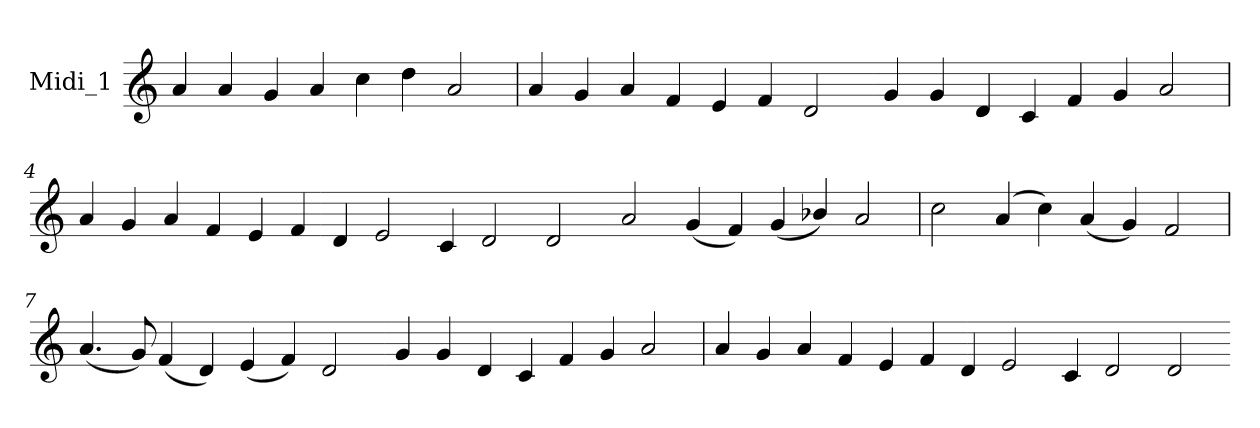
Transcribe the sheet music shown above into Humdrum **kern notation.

**kern
*part1
*staff1
*I"Midi_1
*clefG2
*k[]
*C:
=1
4a
4a
4g
4a
4cc
4dd
2a
=2
4a
4g
4a
4f
4e
4f
2d
!!LO:LB:g=z
=3-
4g
4g
4d
4c
4f
4g
2a
=4
4a
4g
4a
4f
4e
4f
4d
2e
4c
2d
2d
!!LO:LB:g=z
=5-
2a
(<4g
4f)
(<4g
4b-X/)
2a
=6
2cc
(4a
4cc)
(<4a
4g)
2f
=7
(<4.a
8g)
(<4f
4d)
(<4e
4f)
2d
!!LO:LB:g=z
=8-
4g
4g
4d
4c
4f
4g
2a
=9
4a
4g
4a
4f
4e
4f
4d
2e
4c
2d
2d
=-
*-
